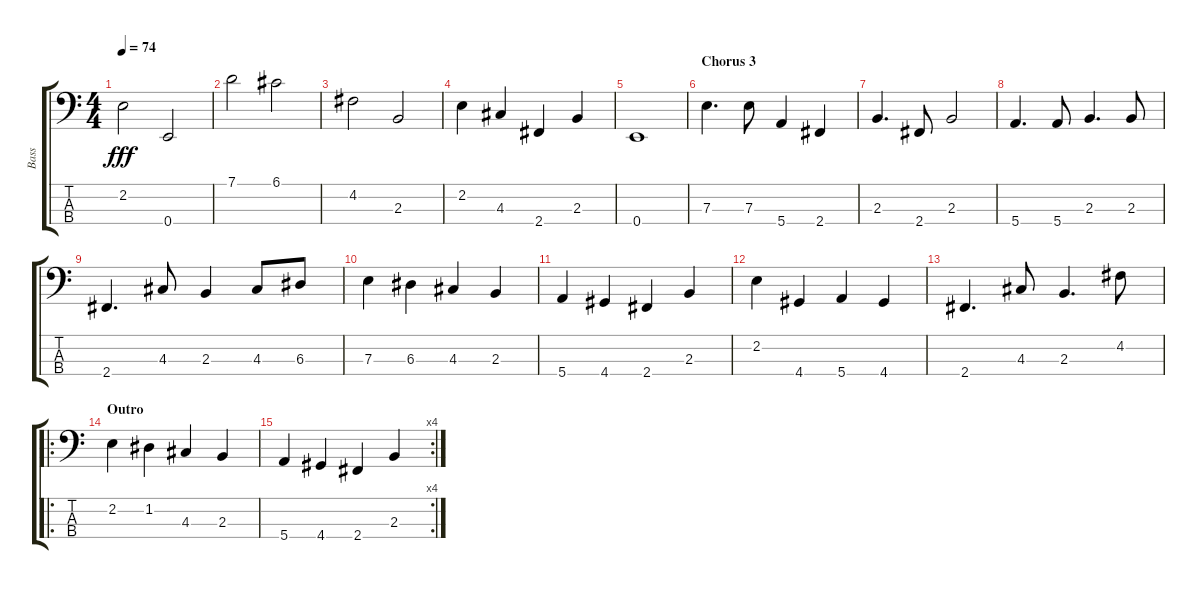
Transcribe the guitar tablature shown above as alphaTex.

\track ("Bass" "Bass") {instrument electricbasspick}
\staff {score tabs}
\tuning (G2 D2 A1 E1) {hide}
\ts (4 4)
\tempo 74
\clef f4
\ks c
2.2.2{dy fff} 0.4.2 |
7.1.2 6.1.2 |
4.2.2 2.3.2 |
2.2.4 4.3.4 2.4.4 2.3.4 |
0.4.1 |
\section ("" "Chorus 3")
7.3.4{d} 7.3.8 5.4.4 2.4.4 |
2.3.4{d} 2.4.8 2.3.2 |
5.4.4{d} 5.4.8 2.3.4{d} 2.3.8 |
2.4.4{d} 4.3.8 2.3.4 4.3.8 6.3.8 |
7.3.4 6.3.4 4.3.4 2.3.4 |
5.4.4 4.4.4 2.4.4 2.3.4 |
2.2.4 4.4.4 5.4.4 4.4.4 |
2.4.4{d} 4.3.8 2.3.4{d} 4.2.8 |
\ro
\section ("" "Outro")
2.2.4 1.2.4 4.3.4 2.3.4 |
\rc 4
5.4.4 4.4.4 2.4.4 2.3.4
